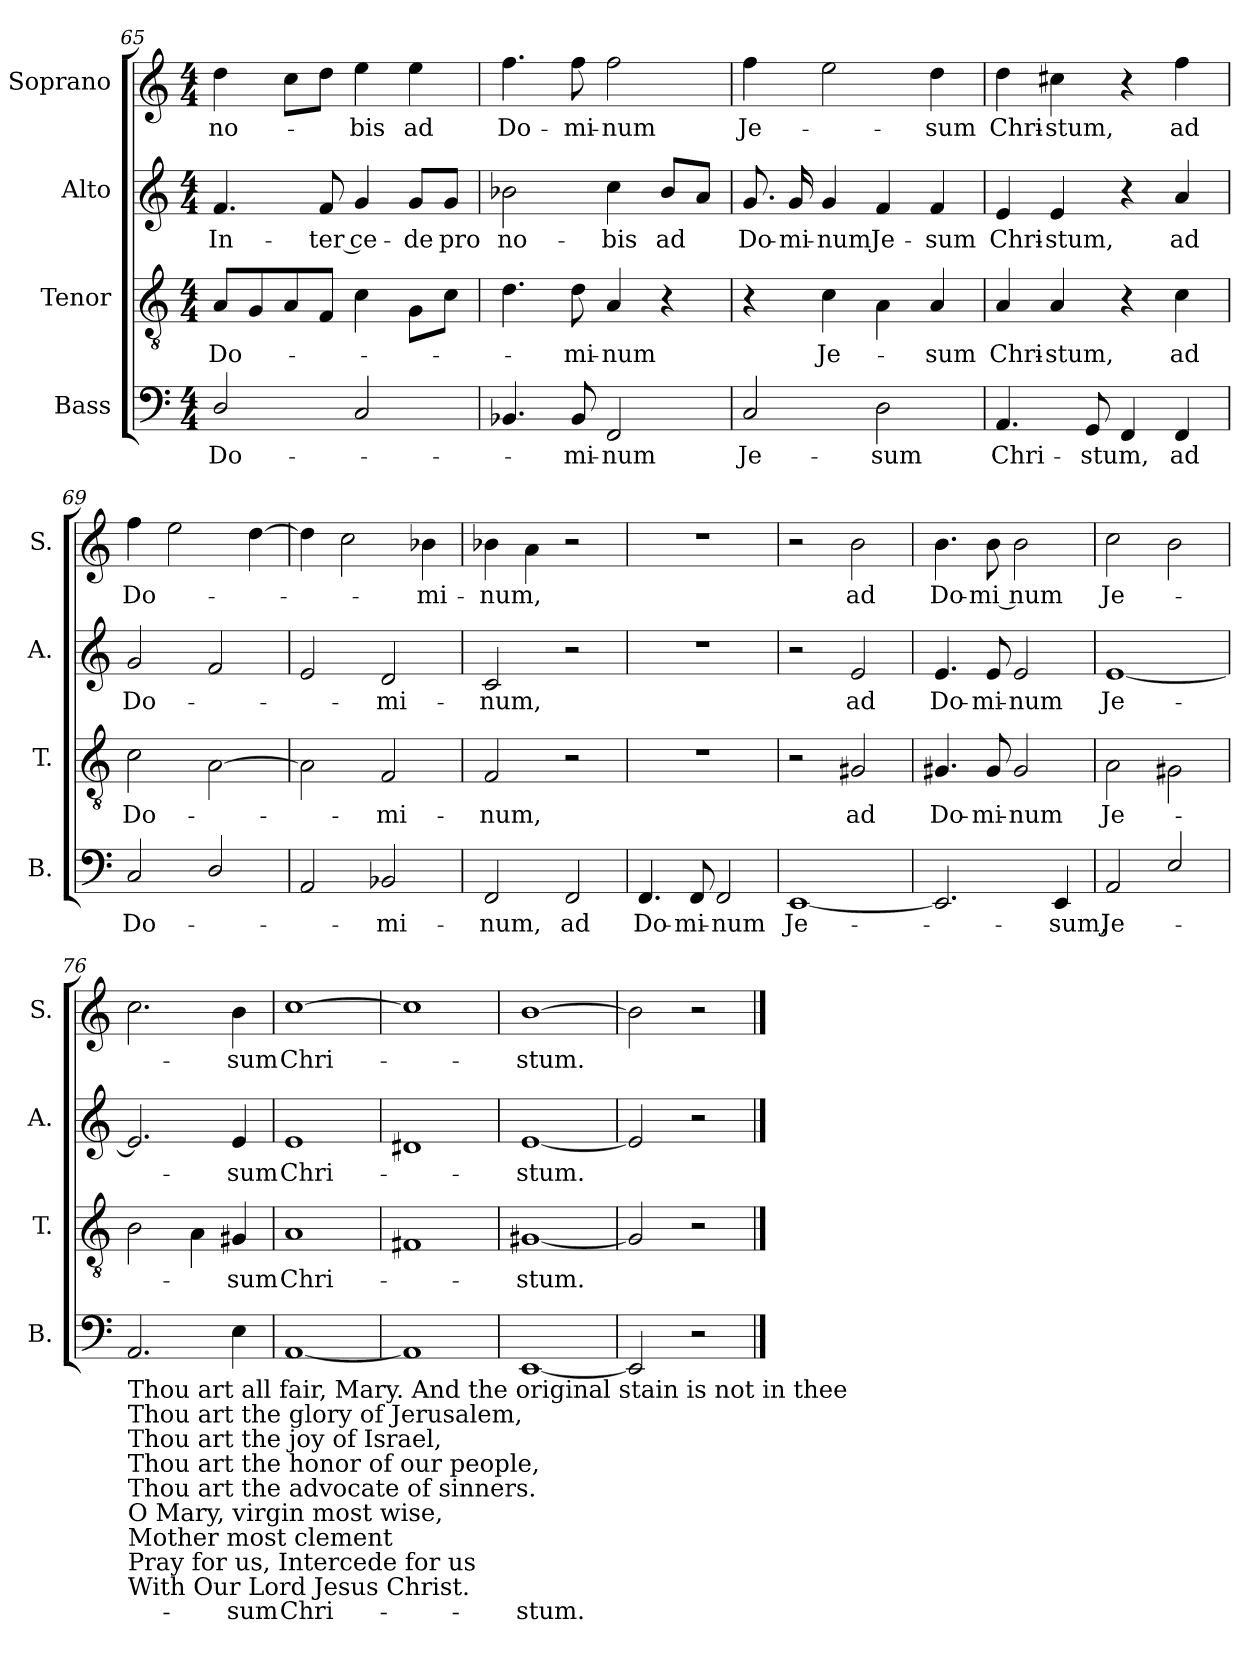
**kern	**text	**kern	**text	**kern	**text	**kern	**text
*part4	*part4	*part3	*part3	*part2	*part2	*part1	*part1
*staff4	*staff4	*staff3	*staff3	*staff2	*staff2	*staff1	*staff1
*I"Bass	*	*I"Tenor	*	*I"Alto	*	*I"Soprano	*
*I'B.	*	*I'T.	*	*I'A.	*	*I'S.	*
*clefF4	*	*clefGv2	*	*clefG2	*	*clefG2	*
*k[]	*	*k[]	*	*k[]	*	*k[]	*
*M4/4	*	*M4/4	*	*M4/4	*	*M4/4	*
=65	=65	=65	=65	=65	=65	=65	=65
!	!LO:LY:b	!	!LO:LY:b	!	!LO:LY:b	!	!LO:LY:b
2D/	Do-	8A/L	Do-	4.f/	In-	4dd\	no-
.	.	8G/	.	.	.	.	.
.	.	8A/	.	.	.	8cc\L	.
!	!	!	!	!	!LO:LY:b	!	!
.	.	8F/J	.	8f/	ter --	8dd\J	.
!	!	!	!	!	!LO:LY:b	!	!LO:LY:b
2C/	.	4c\	.	4g/	ce-	4ee\	bis
!	!	!	!	!	!LO:LY:b	!	!LO:LY:b
.	.	8G\L	.	8g/L	de	4ee\	ad
!	!	!	!	!	!LO:LY:b	!	!
.	.	8c\J	.	8g/J	pro	.	.
=66	=66	=66	=66	=66	=66	=66	=66
!	!	!	!	!	!LO:LY:b	!	!LO:LY:b
4.BB-X/	.	4.d\	.	2b-X\	no-	4.ff\	Do-
!	!LO:LY:b	!	!LO:LY:b	!	!	!	!LO:LY:b
8BB-/	mi-	8d\	mi-	.	.	8ff\	mi-
!	!LO:LY:b	!	!LO:LY:b	!	!LO:LY:b	!	!LO:LY:b
2FF/	num	4A/	num	4cc\	bis	2ff\	num
!	!	!	!	!	!LO:LY:b	!	!
.	.	4r	.	8b-/L	ad	.	.
.	.	.	.	8a/J	.	.	.
=67	=67	=67	=67	=67	=67	=67	=67
!	!LO:LY:b	!	!	!	!LO:LY:b	!	!LO:LY:b
2C/	Je-	4r	.	8.g/	Do-	4ff\	Je-
!	!	!	!	!	!LO:LY:b	!	!
.	.	.	.	16g/	mi-	.	.
!	!	!	!LO:LY:b	!	!LO:LY:b	!	!
.	.	4c\	Je-	4g/	- num	2ee\	.
!	!LO:LY:b	!	!	!	!LO:LY:b	!	!
2D\	sum	4A\	.	4f/	Je-	.	.
!	!	!	!LO:LY:b	!	!LO:LY:b	!	!LO:LY:b
.	.	4A/	sum	4f/	sum	4dd\	sum
!!LO:LB:g=z
=68	=68	=68	=68	=68	=68	=68	=68
!	!LO:LY:b	!	!LO:LY:b	!	!LO:LY:b	!	!LO:LY:b
4.AA/	Chri-	4A/	Chri-	4e/	Chri-	4dd\	Chri-
!	!	!	!LO:LY:b	!	!LO:LY:b	!	!LO:LY:b
.	.	4A/	stum,	4e/	stum,	4cc#X\	- stum,
!	!LO:LY:b	!	!	!	!	!	!
8GG/	-stum,	.	.	.	.	.	.
4FF/	.	4r	.	4r	.	4r	.
!	!LO:LY:b	!	!LO:LY:b	!	!LO:LY:b	!	!LO:LY:b
4FF/	ad	4c\	ad	4a/	ad	4ff\	ad
=69	=69	=69	=69	=69	=69	=69	=69
!	!LO:LY:b	!	!LO:LY:b	!	!LO:LY:b	!	!LO:LY:b
2C/	Do-	2c\	Do-	2g/	Do-	4ff\	Do-
.	.	.	.	.	.	2ee\	.
2D/	.	[2A\	.	2f/	.	.	.
.	.	.	.	.	.	[4dd\	.
=70	=70	=70	=70	=70	=70	=70	=70
2AA/	.	2A\]	.	2e/	.	4dd\]	.
.	.	.	.	.	.	2cc\	.
!	!LO:LY:b	!	!LO:LY:b	!	!LO:LY:b	!	!
2BB-X/	mi-	2F/	mi-	2d/	mi-	.	.
!	!	!	!	!	!	!	!LO:LY:b
.	.	.	.	.	.	4b-X\	mi-
=71	=71	=71	=71	=71	=71	=71	=71
!	!LO:LY:b	!	!LO:LY:b	!	!LO:LY:b	!	!LO:LY:b
2FF/	num,	2F/	-num,	2c/	-num,	4b-X\	-num,
.	.	.	.	.	.	4a\	.
!	!LO:LY:b	!	!	!	!	!	!
2FF/	ad	2r	.	2r	.	2r	.
=72	=72	=72	=72	=72	=72	=72	=72
!	!LO:LY:b	!	!	!	!	!	!
4.FF/	Do-	1r	.	1r	.	1r	.
!	!LO:LY:b	!	!	!	!	!	!
8FF/	mi-	.	.	.	.	.	.
!	!LO:LY:b	!	!	!	!	!	!
2FF/	num	.	.	.	.	.	.
=73	=73	=73	=73	=73	=73	=73	=73
!	!LO:LY:b	!	!	!	!	!	!
[1EE	Je-	2r	.	2r	.	2r	.
!	!	!	!LO:LY:b	!	!LO:LY:b	!	!LO:LY:b
.	.	2G#X/	ad	2e/	ad	2b\	ad
=74	=74	=74	=74	=74	=74	=74	=74
!	!	!	!LO:LY:b	!	!LO:LY:b	!	!LO:LY:b
2.EE/]	.	4.G#X/	Do-	4.e/	Do-	4.b\	Do-
!	!	!	!LO:LY:b	!	!LO:LY:b	!	!LO:LY:b
.	.	8G#/	mi-	8e/	mi-	8b\	mi --
!	!	!	!LO:LY:b	!	!LO:LY:b	!	!LO:LY:b
.	.	2G#/	num	2e/	num	2b\	num
!	!LO:LY:b	!	!	!	!	!	!
4EE/	sum,	.	.	.	.	.	.
=75	=75	=75	=75	=75	=75	=75	=75
!	!LO:LY:b	!	!LO:LY:b	!	!LO:LY:b	!	!LO:LY:b
2AA/	Je-	2A\	Je-	[1e	Je-	2cc\	Je-
2E/	.	2G#X\	.	.	.	2b\	.
!!LO:LB:g=z
=76	=76	=76	=76	=76	=76	=76	=76
!LO:TX:b:t=Thou art all fair, Mary.    And the original stain is not in thee	!	!	!	!	!	!	!
!LO:TX:b:t=Thou art the glory of Jerusalem,	!	!	!	!	!	!	!
!LO:TX:b:t=Thou art the joy of Israel,	!	!	!	!	!	!	!
!LO:TX:b:t=Thou art the honor of our people,	!	!	!	!	!	!	!
!LO:TX:b:t=Thou art the advocate of sinners.	!	!	!	!	!	!	!
!LO:TX:b:t=O Mary, virgin most wise,	!	!	!	!	!	!	!
!LO:TX:b:t=Mother most clement	!	!	!	!	!	!	!
!LO:TX:b:t=Pray for us,   Intercede for us	!	!	!	!	!	!	!
!LO:TX:b:t=With Our Lord Jesus Christ.	!	!	!	!	!	!	!
2.AA/	.	2B\	.	2.e/]	.	2.cc\	.
.	.	4A\	.	.	.	.	.
!	!LO:LY:b	!	!LO:LY:b	!	!LO:LY:b	!	!LO:LY:b
4E\	sum	4G#X/	sum	4e/	sum	4b\	sum
=77	=77	=77	=77	=77	=77	=77	=77
!	!LO:LY:b	!	!LO:LY:b	!	!LO:LY:b	!	!LO:LY:b
[1AA	Chri-	1A	Chri-	1e	Chri-	[1cc	Chri-
=78	=78	=78	=78	=78	=78	=78	=78
1AA]	.	1F#X	.	1d#X	.	1cc]	.
=79	=79	=79	=79	=79	=79	=79	=79
!	!LO:LY:b	!	!LO:LY:b	!	!LO:LY:b	!	!LO:LY:b
[1EE	stum.	[1G#X	stum.	[1e	stum.	[1b	stum.
=80	=80	=80	=80	=80	=80	=80	=80
2EE/]	.	2G#/]	.	2e/]	.	2b\]	.
2r	.	2r	.	2r	.	2r	.
==	==	==	==	==	==	==	==
*-	*-	*-	*-	*-	*-	*-	*-
